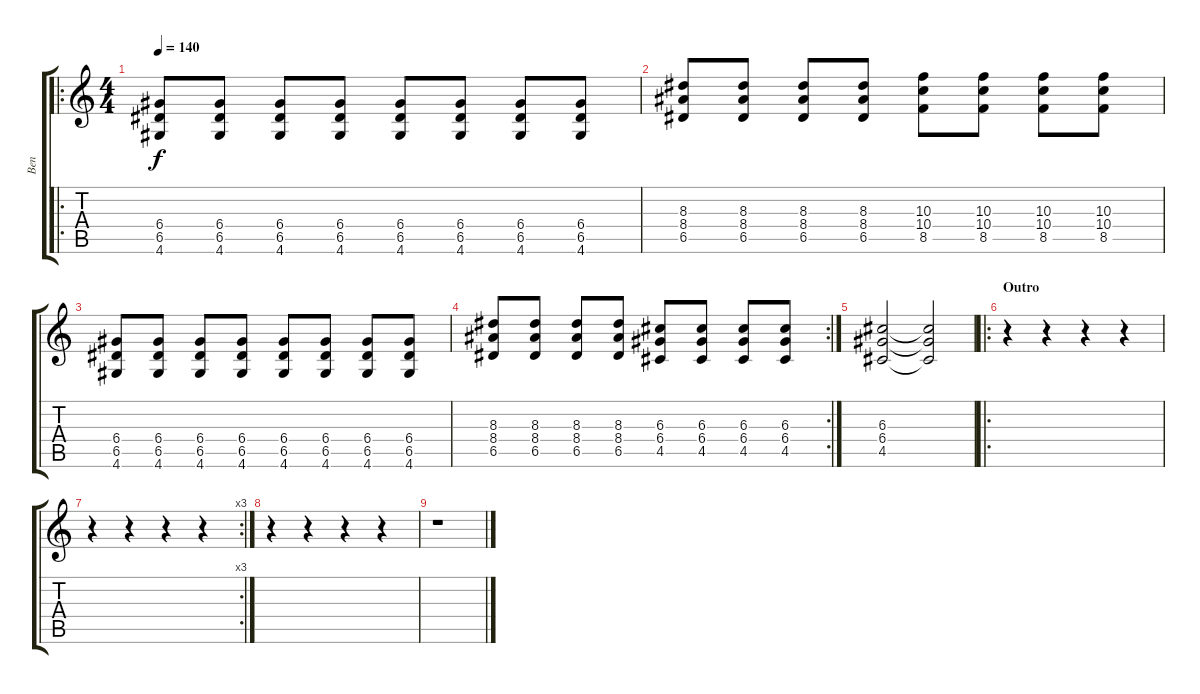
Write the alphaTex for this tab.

\track ("Ben" "Ben") {instrument distortionguitar}
\staff {score tabs}
\tuning (E4 B3 G3 D3 A2 E2) {hide}
\ro
\ts (4 4)
\tempo 140
\clef g2
\ks c
(6.4 6.5 4.6).8{dy f} (6.4 6.5 4.6).8 (6.4 6.5 4.6).8 (6.4 6.5 4.6).8 (6.4 6.5 4.6).8 (6.4 6.5 4.6).8 (6.4 6.5 4.6).8 (6.4 6.5 4.6).8 |
(8.3 8.4 6.5).8 (8.3 8.4 6.5).8 (8.3 8.4 6.5).8 (8.3 8.4 6.5).8 (10.3 10.4 8.5).8 (10.3 10.4 8.5).8 (10.3 10.4 8.5).8 (10.3 10.4 8.5).8 |
(6.4 6.5 4.6).8 (6.4 6.5 4.6).8 (6.4 6.5 4.6).8 (6.4 6.5 4.6).8 (6.4 6.5 4.6).8 (6.4 6.5 4.6).8 (6.4 6.5 4.6).8 (6.4 6.5 4.6).8 |
\rc 2
(8.3 8.4 6.5).8 (8.3 8.4 6.5).8 (8.3 8.4 6.5).8 (8.3 8.4 6.5).8 (6.3 6.4 4.5).8 (6.3 6.4 4.5).8 (6.3 6.4 4.5).8 (6.3 6.4 4.5).8 |
(6.3 6.4 4.5).2 (6.3{t} 6.4{t} 4.5{t}).2 |
\ro
\section ("" "Outro")
r.4 r.4 r.4 r.4 |
\rc 3
r.4 r.4 r.4 r.4 |
r.4 r.4 r.4 r.4 |
r.1
